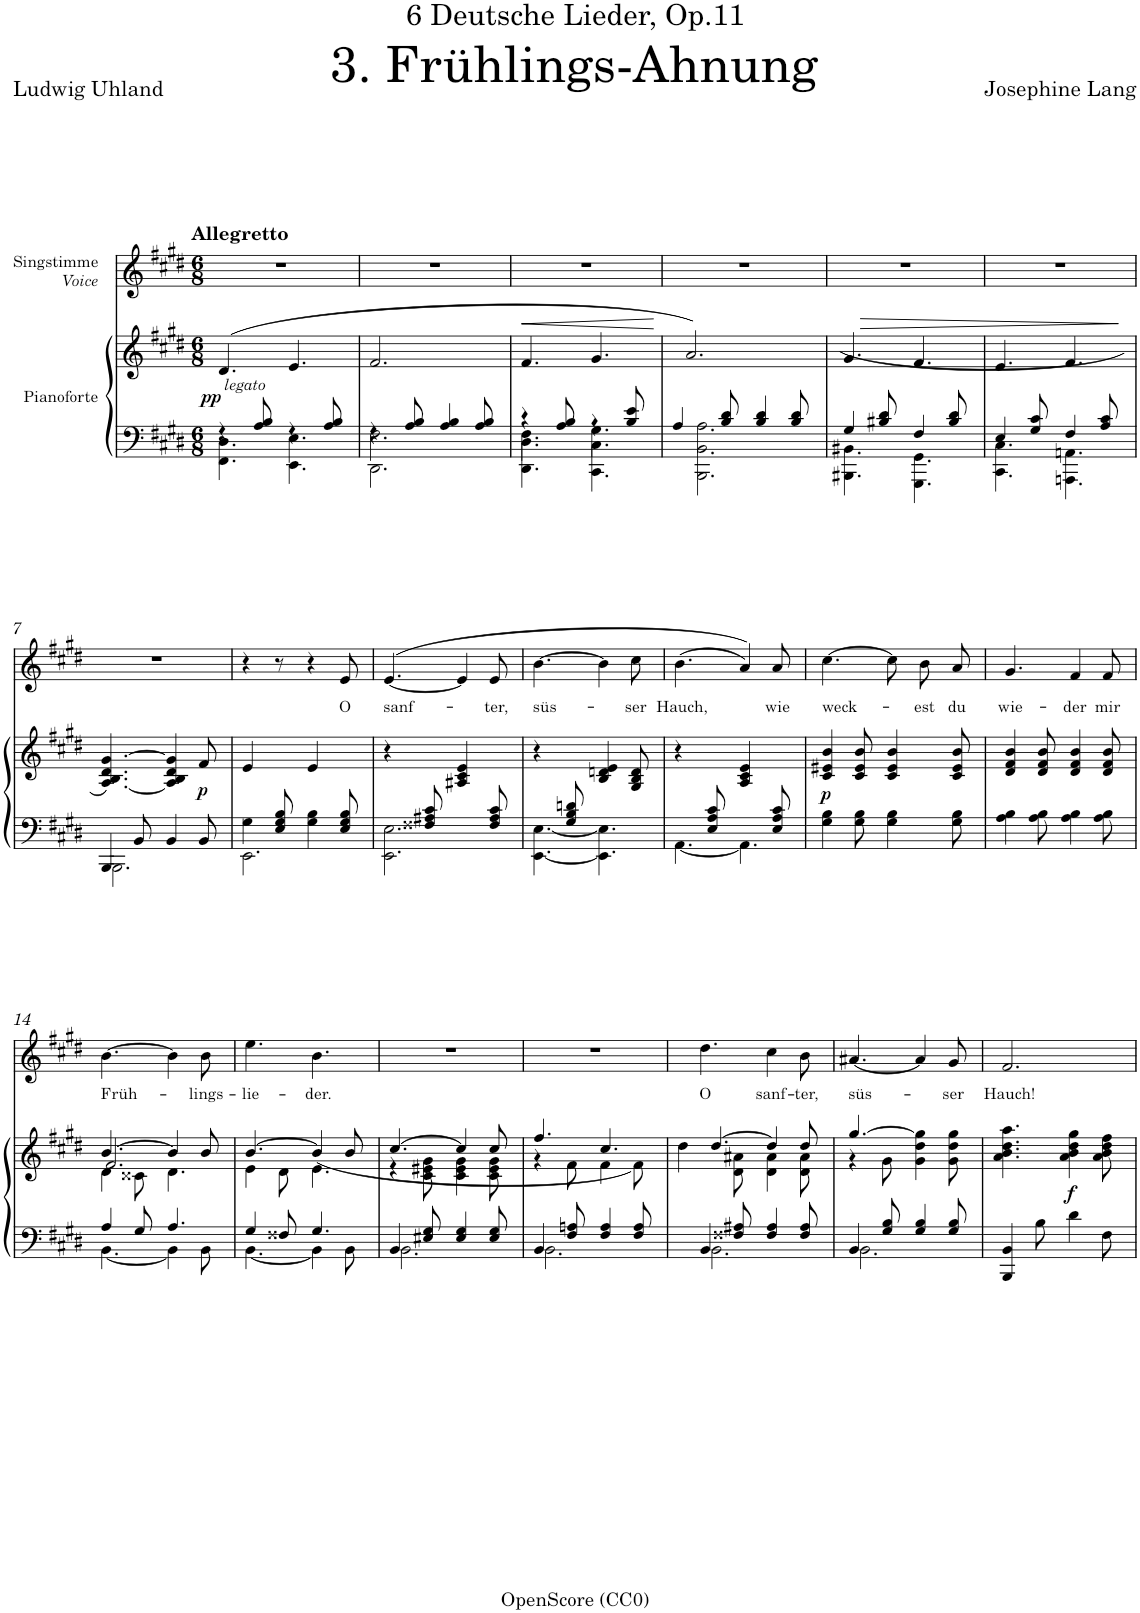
**kern	**kern	**dynam	**kern	**text
*part2	*part2	*part2	*part1	*part1
*staff3	*staff2	*staff2/3	*staff1	*staff1
*I"Pianoforte	*	*	*I"Singstimme Voice	*
*I'Pno	*	*	*	*
*clefF4	*clefG2	*	*clefG2	*
*k[f#c#g#d#]	*k[f#c#g#d#]	*	*k[f#c#g#d#]	*
*M6/8	*M6/8	*	*M6/8	*
=1	=1	=1	=1	=1
*^	*	*	*	*
*	*^	*	*	*	*
!	!	!	!	!	!LO:TX:a:B:t=Allegretto	!
!	!	!	!LO:TX:b:i:t=legato	!	!	!
!	!	!	!	!LO:DY:b	!	!
4.D#\	4r	4.FF#\	(4.d#/	pp	2.r	.
.	8A/ 8B/	.	.	.	.	.
4.E\	4r	4.EE\	4.e/	.	.	.
.	8A/ 8B/	.	.	.	.	.
=2	=2	=2	=2	=2	=2	=2
2.F#\	4r	2.DD#\	2.f#/	.	2.r	.
.	8A/ 8B/	.	.	.	.	.
.	4A/ 4B/	.	.	.	.	.
.	8A/ 8B/	.	.	.	.	.
=3	=3	=3	=3	=3	=3	=3
!	!	!	!	!LO:HP:b	!	!
4.F#\	4r	4.DD#\ 4.D#\	4.f#/	<	2.r	.
.	8A/ 8B/	.	.	.	.	.
4.G#\	4r	4.CC#\ 4.C#\	4.g#/	.	.	.
.	8B/ 8e/	.	.	.	.	.
*v	*v	*v	*	*	*	*
.	.	[	.	.
=4	=4	=4	=4	=4
*^	*	*	*	*
*	*^	*	*	*	*
2.A\	4A/	2.BBB\ 2.BB\	2.a/)	.	2.r	.
.	8B/ 8d#/	.	.	.	.	.
.	4B/ 4d#/	.	.	.	.	.
.	8B/ 8d#/	.	.	.	.	.
*	*v	*v	*	*	*	*
=5	=5	=5	=5	=5	=5
!	!	!	!LO:HP:b	!	!
4G#/	4.BBB#X\ 4.BB#X\	(4.g#/	>	2.r	.
8B#X/ 8d#/	.	.	.	.	.
4F#/	4.GGG#\ 4.GG#\	4.f#/	.	.	.
8B#/ 8d#/	.	.	.	.	.
=6	=6	=6	=6	=6	=6
4E/	4.CC#\ 4.C#\	4.e/	.	2.r	.
8G#/ 8c#/	.	.	.	.	.
4F#/	4.AAAn\ 4.AAn\	4.f#/	.	.	.
8A/ 8c#/	.	.	.	.	.
*v	*v	*	*	*	*
.	.	]	.	.
!!LO:LB:g=z
=7	=7	=7	=7	=7
*^	*	*	*	*
4BBB/	2.BBB\	[4.A/ 4.B/ 4.d#/ [4.g#/)	.	2.r	.
8BB/	.	.	.	.	.
4BB/	.	4A/] 4B/ 4d#/ 4g#/]	.	.	.
!	!	!	!LO:DY:b	!	!
8BB/	.	8f#/	p	.	.
=8	=8	=8	=8	=8	=8
*	*^	*	*	*	*
4ryy	4G#\	2.EE\	4e/	.	4r	.
8E/ 8G#/ 8B/	8ryy	.	8ryy	.	8r	.
4ryy	4G#\ 4B\	.	4e/	.	4r	.
!	!	!	!	!	!	!LO:LY:b
8E/ 8G#/ 8B/	8ryy	.	8ryy	.	8e/	O
*	*v	*v	*	*	*	*
=9	=9	=9	=9	=9	=9
!	!	!	!	!	!LO:LY:b
4ryy	2.EE\ 2.E\	4r	.	([4.e/	sanf-
8F##X/ 8A#X/ 8c#/	.	8ryy	.	.	.
4ryy	.	4A#X/ 4c#/ 4e/	.	4e/]	.
!	!	!	!	!	!LO:LY:b
8F##/ 8A#/ 8c#/	.	8ryy	.	8e/	-ter,
=10	=10	=10	=10	=10	=10
!	!	!	!	!	!LO:LY:b
4ryy	[4.EE\ [<4.E\	4r	.	[4.b\	süs-
8G#/ 8B/ 8dn/	.	8ryy	.	.	.
4.ryy	4.EE\] 4.E\]	4B/ 4dn/ 4e/	.	4b\]	.
!	!	!	!	!	!LO:LY:b
.	.	8G#/ 8B/ 8d/	.	8cc#\	-ser
=11	=11	=11	=11	=11	=11
!	!	!	!	!	!LO:LY:b
4ryy	[<4.AA\	4r	.	(4.b\	Hauch,
8E/ 8A/ 8c#/	.	8ryy	.	.	.
4ryy	4.AA\]	4A/ 4c#/ 4e/	.	4a/))	.
!	!	!	!	!	!LO:LY:b
8E/ 8A/ 8c#/	.	8ryy	.	8a/	wie
*v	*v	*	*	*	*
=12	=12	=12	=12	=12
!	!	!LO:DY:b	!	!LO:LY:b
4G#\ 4B\	4c#/ 4e#X/ 4b/	p	[4.cc#\	weck-
8G#\ 8B\	8c#/ 8e#/ 8b/	.	.	.
4G#\ 4B\	4c#/ 4e#/ 4b/	.	8cc#\L]	.
!	!	!	!	!LO:LY:b
.	.	.	8b\	-est
!	!	!	!	!LO:LY:b
8G#\ 8B\	8c#/ 8e#/ 8b/	.	8a\J	du
=13	=13	=13	=13	=13
!	!	!	!	!LO:LY:b
4A\ 4B\	4d#/ 4f#/ 4b/	.	4.g#/	wie-
8A\ 8B\	8d#/ 8f#/ 8b/	.	.	.
!	!	!	!	!LO:LY:b
4A\ 4B\	4d#/ 4f#/ 4b/	.	4f#/	-der
!	!	!	!	!LO:LY:b
8A\ 8B\	8d#/ 8f#/ 8b/	.	8f#/	mir
!!LO:LB:g=z
=14	=14	=14	=14	=14
*^	*^	*	*	*
*	*	*	*^	*	*	*
!	!	!	!	!	!	!	!LO:LY:b
4A/	[4.BB\	[4.b/	4d#\	2.f#/	.	[4.b\	Früh-
8G#/	.	.	8c##X\	.	.	.	.
4.A/	4BB\]	4b/]	4.d#\	.	.	4b\]	.
!	!	!	!	!	!	!	!LO:LY:b
.	8BB\	8b/	.	.	.	8b\	-lings-
*	*	*	*v	*v	*	*	*
=15	=15	=15	=15	=15	=15	=15
!	!	!	!	!	!	!LO:LY:b
4G#/	[4.BB\	[4.b/	4e\	.	4.ee\	-lie-
8F##X/	.	.	8d#\	.	.	.
!	!	!	!	!	!	!LO:LY:b
4.G#/	4BB\]	(4b/]	4.e\	.	4.b\	-der.
.	8BB\	8b/	.	.	.	.
=16	=16	=16	=16	=16	=16	=16
4BB/	2.BB\	[4.cc#/	4r	.	2.r	.
8E#X/ 8G#/	.	.	8c#\ 8e#X\ 8g#\	.	.	.
4E#/ 4G#/	.	4cc#/]	4c#\ 4e#\ 4g#\	.	.	.
8E#/ 8G#/	.	8cc#/	8c#\ 8e#\ 8g#\	.	.	.
=17	=17	=17	=17	=17	=17	=17
4BB/	2.BB\	4.ff#/	4r	.	2.r	.
8F#/ 8An/	.	.	8f#\	.	.	.
4F#/ 4A/	.	4.cc#/	4f#\	.	.	.
8F#/ 8A/	.	.	8f#\)	.	.	.
=18	=18	=18	=18	=18	=18	=18
!	!	!	!	!	!	!LO:LY:b
4BB/	2.BB\	[4.dd#/	4dd#\	.	4.dd#\	O
8F##X/ 8A#X/	.	.	8d#\ 8a#X\	.	.	.
!	!	!	!	!	!	!LO:LY:b
4F##/ 4A#/	.	4dd#/]	4d#\ 4a#\	.	4cc#\	sanf-
!	!	!	!	!	!	!LO:LY:b
8F##/ 8A#/	.	8dd#/	8d#\ 8a#\	.	8b\	-ter,
=19	=19	=19	=19	=19	=19	=19
!	!	!	!	!	!	!LO:LY:b
4BB/	2.BB\	[4.gg#/	4r	.	[4.a#X/	süs-
8G#/ 8B/	.	.	8g#\	.	.	.
4G#/ 4B/	.	4g#\ 4dd#\ 4gg#\]	4ryy	.	4a#/]	.
!	!	!	!	!	!	!LO:LY:b
8G#/ 8B/	.	8g#\ 8dd#\ 8gg#\	8ryy	.	8g#/	-ser
*v	*v	*	*	*	*	*
=20	=20	=20	=20	=20	=20
!	!	!	!	!	!LO:LY:b
*	*v	*v	*	*	*
4BBB/ 4BB/	4.a\ 4.b\ 4.dd#\ 4.aa\	.	2.f#/	Hauch!
8B\	.	.	.	.
!	!	!LO:DY:b	!	!
4d#\	4a\ 4b\ 4dd#\ 4gg#\	f	.	.
8F#\	8a\ 8b\ 8dd#\ 8ff#\	.	.	.
=	=	=	=	=
*-	*-	*-	*-	*-
